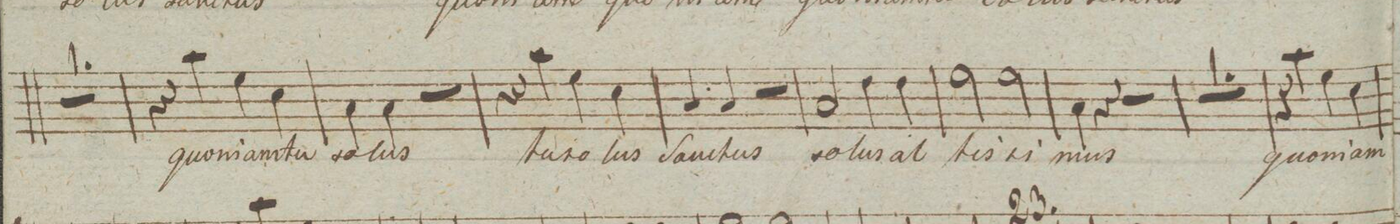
**kern	**text	**dynam
*I"Baſso.	*	*
*clefF4	*	*
*k[]	*	*
*met(c)	*	*
*M2/2	*	*
1r	.	.
=125	=125	=125
4r	.	.
4c\	quo-	.
4G\	-niam	.
4E\	tu	.
=126	=126	=126
4C\	so-	.
4C\	-lus	.
2r	.	.
=127	=127	=127
4r	.	.
4c\	tu	.
4G\	so-	.
4E\	-lus	.
=128	=128	=128
4C/	San-	.
4C/	-ctus	.
2r	.	.
=129	=129	=129
2C/	so-	.
4F\	-lus	.
4F\	al-	.
=130	=130	=130
2G\	-tis-	.
2G\	-si-	.
=131	=131	=131
4C/	-mus	.
4r	.	.
2r	.	.
=132	=132	=132
1r	.	.
=133	=133	=133
4r	.	.
4c\	quo-	.
4G\	-niam	.
4E\	tu	.
=134	=134	=134
*-	*-	*-
